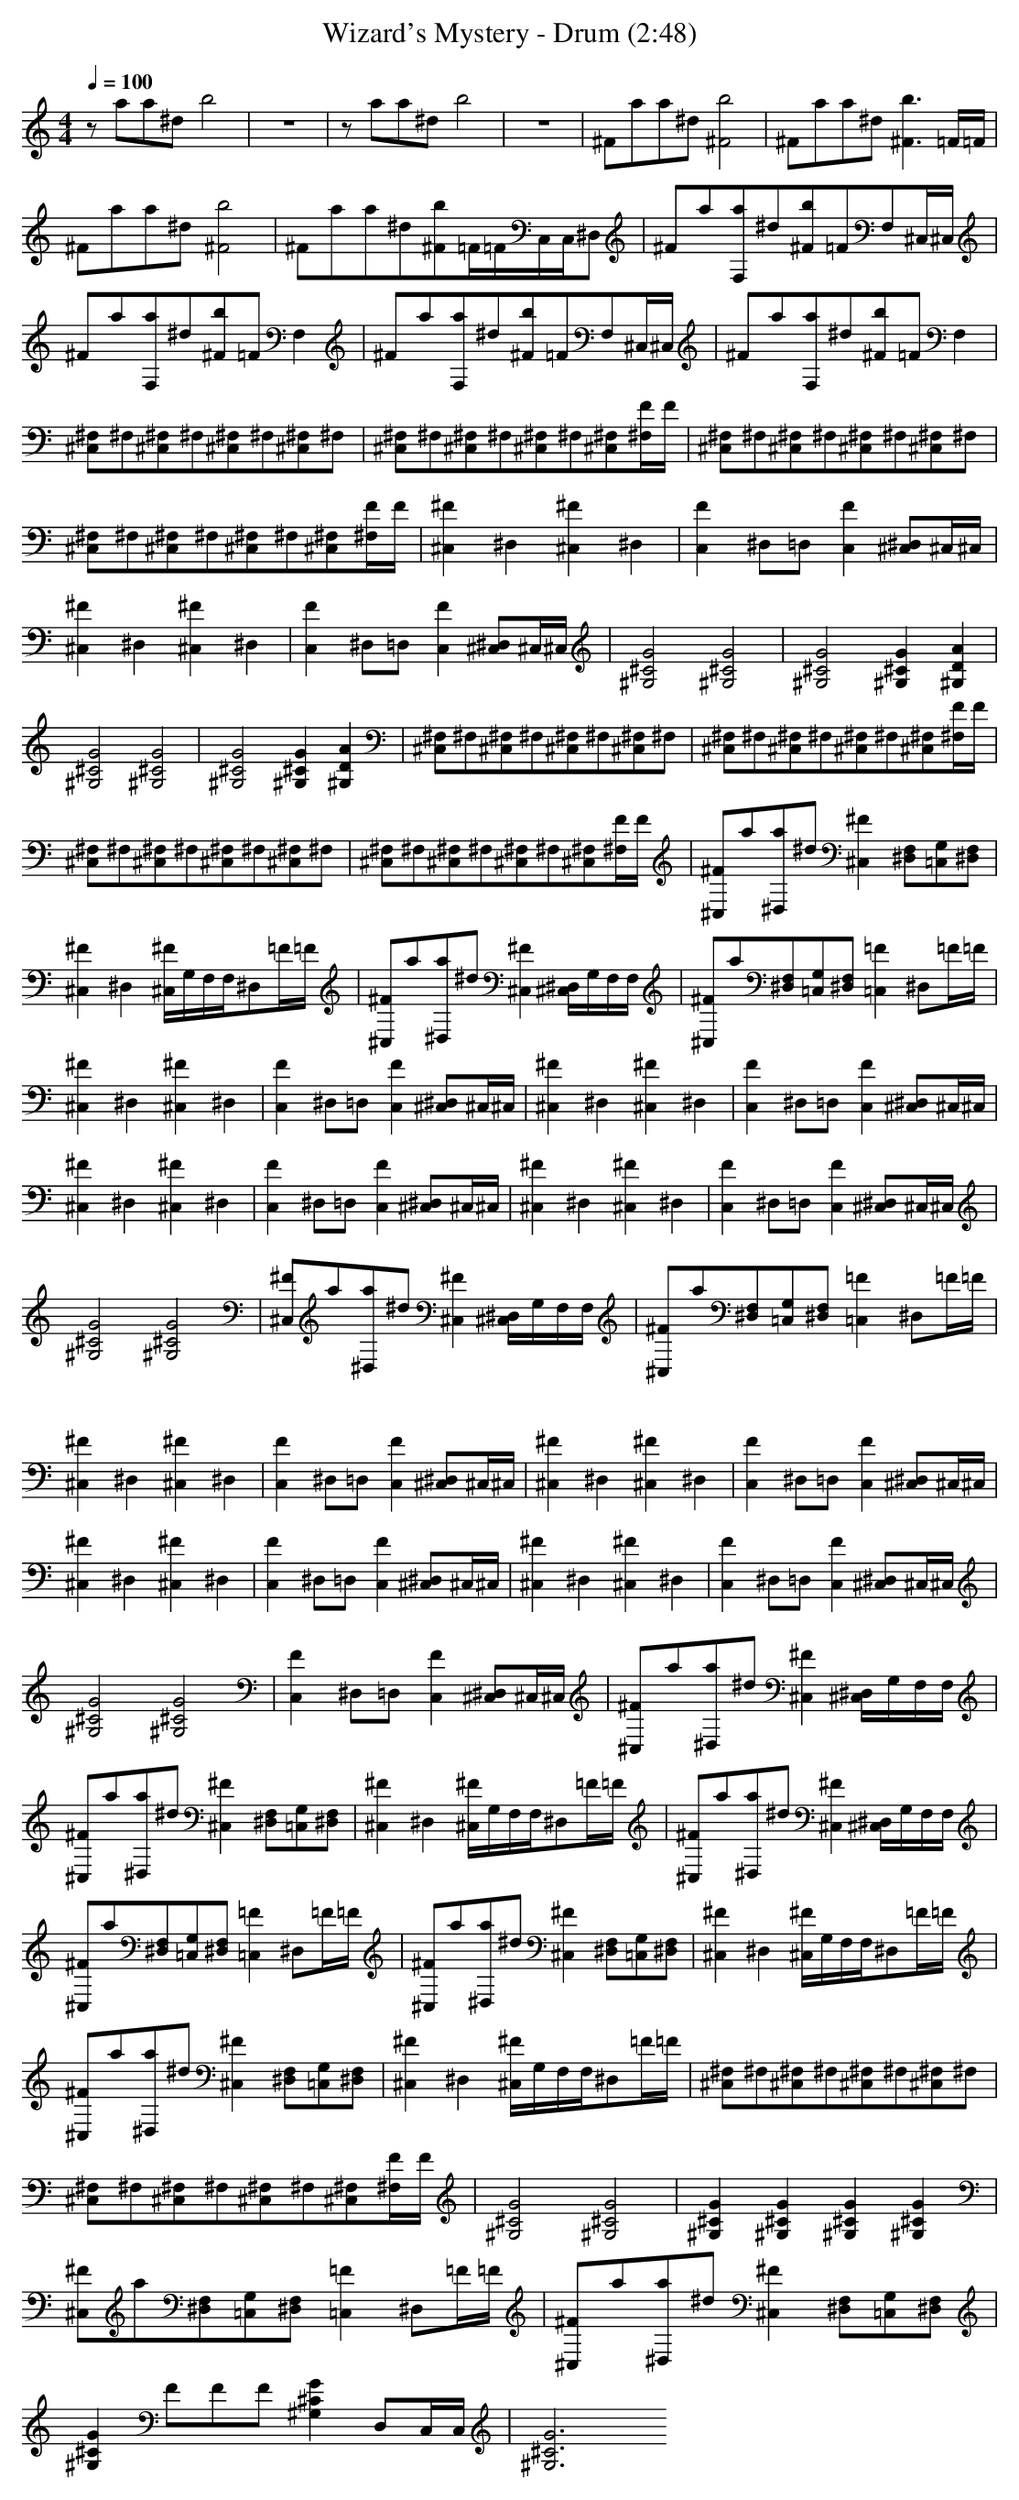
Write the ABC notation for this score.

X:1
T:Wizard's Mystery - Drum (2:48)
M:4/4
L:1/8
M:4/4
K:C
Q:1/4=100
zaa^db4|\
z8|\
zaa^db4|\
z8|\
^Faa^d[^F4b4]|\
^Faa^d[^F3b3]=F/=F/|\
^Faa^d[^F4b4]|\
^Faa^d[^Fb]=F/=F/C,/C,/^D,|\
^Fa[F,a]^d[^Fb]=FF,^C,/^C,/|\
^Fa[F,a]^d[^Fb]=FF,2|\
^Fa[F,a]^d[^Fb]=FF,^C,/^C,/|\
^Fa[F,a]^d[^Fb]=FF,2|\
[^C,^F,]^F,[^C,^F,]^F,[^C,^F,]^F,[^C,^F,]^F,|\
[^C,^F,]^F,[^C,^F,]^F,[^C,^F,]^F,[^C,^F,][^F,/F/]F/|\
[^C,^F,]^F,[^C,^F,]^F,[^C,^F,]^F,[^C,^F,]^F,|\
[^C,^F,]^F,[^C,^F,]^F,[^C,^F,]^F,[^C,^F,][^F,/F/]F/|\
[^C,2^F2]^D,2[^C,2^F2]^D,2|\
[C,2F2]^D,=D,[C,2F2][^C,^D,]^C,/^C,/|\
[^C,2^F2]^D,2[^C,2^F2]^D,2|\
[C,2F2]^D,=D,[C,2F2][^C,^D,]^C,/^C,/|\
[^G,4^C4G4][^G,4^C4G4]|\
[^G,4^C4G4][^G,2^C2G2][^G,2D2A2]|\
[^G,4^C4G4][^G,4^C4G4]|\
[^G,4^C4G4][^G,2^C2G2][^G,2D2A2]|\
[^C,^F,]^F,[^C,^F,]^F,[^C,^F,]^F,[^C,^F,]^F,|\
[^C,^F,]^F,[^C,^F,]^F,[^C,^F,]^F,[^C,^F,][^F,/F/]F/|\
[^C,^F,]^F,[^C,^F,]^F,[^C,^F,]^F,[^C,^F,]^F,|\
[^C,^F,]^F,[^C,^F,]^F,[^C,^F,]^F,[^C,^F,][^F,/F/]F/|\
[^C,^F]a[^D,a]^d[^C,2^F2][^D,2/3F,2/3][=C,2/3G,2/3][^D,2/3F,2/3]|\
[^C,2^F2]^D,2[^C,/^F/]G,/F,/F,/^D,=F/=F/|\
[^C,^F]a[^D,a]^d[^C,2^F2][^C,/^D,/]G,/F,/F,/|\
[^C,^F]a[^D,2/3F,2/3][=C,2/3G,2/3][^D,2/3F,2/3][=C,2=F2]^D,=F/=F/|\
[^C,2^F2]^D,2[^C,2^F2]^D,2|\
[C,2F2]^D,=D,[C,2F2][^C,^D,]^C,/^C,/|\
[^C,2^F2]^D,2[^C,2^F2]^D,2|\
[C,2F2]^D,=D,[C,2F2][^C,^D,]^C,/^C,/|\
[^C,2^F2]^D,2[^C,2^F2]^D,2|\
[C,2F2]^D,=D,[C,2F2][^C,^D,]^C,/^C,/|\
[^C,2^F2]^D,2[^C,2^F2]^D,2|\
[C,2F2]^D,=D,[C,2F2][^C,^D,]^C,/^C,/|\
[^G,4^C4G4][^G,4^C4G4]|\
[^C,^F]a[^D,a]^d[^C,2^F2][^C,/^D,/]G,/F,/F,/|\
[^C,^F]a[^D,2/3F,2/3][=C,2/3G,2/3][^D,2/3F,2/3][=C,2=F2]^D,=F/=F/|\
[^C,2^F2]^D,2[^C,2^F2]^D,2|\
[C,2F2]^D,=D,[C,2F2][^C,^D,]^C,/^C,/|\
[^C,2^F2]^D,2[^C,2^F2]^D,2|\
[C,2F2]^D,=D,[C,2F2][^C,^D,]^C,/^C,/|\
[^C,2^F2]^D,2[^C,2^F2]^D,2|\
[C,2F2]^D,=D,[C,2F2][^C,^D,]^C,/^C,/|\
[^C,2^F2]^D,2[^C,2^F2]^D,2|\
[C,2F2]^D,=D,[C,2F2][^C,^D,]^C,/^C,/|\
[^G,4^C4G4][^G,4^C4G4]|\
[C,2F2]^D,=D,[C,2F2][^C,^D,]^C,/^C,/|\
[^C,^F]a[^D,a]^d[^C,2^F2][^C,/^D,/]G,/F,/F,/|\
[^C,^F]a[^D,a]^d[^C,2^F2][^D,2/3F,2/3][=C,2/3G,2/3][^D,2/3F,2/3]|\
[^C,2^F2]^D,2[^C,/^F/]G,/F,/F,/^D,=F/=F/|\
[^C,^F]a[^D,a]^d[^C,2^F2][^C,/^D,/]G,/F,/F,/|\
[^C,^F]a[^D,2/3F,2/3][=C,2/3G,2/3][^D,2/3F,2/3][=C,2=F2]^D,=F/=F/|\
[^C,^F]a[^D,a]^d[^C,2^F2][^D,2/3F,2/3][=C,2/3G,2/3][^D,2/3F,2/3]|\
[^C,2^F2]^D,2[^C,/^F/]G,/F,/F,/^D,=F/=F/|\
[^C,^F]a[^D,a]^d[^C,2^F2][^D,2/3F,2/3][=C,2/3G,2/3][^D,2/3F,2/3]|\
[^C,2^F2]^D,2[^C,/^F/]G,/F,/F,/^D,=F/=F/|\
[^C,^F,]^F,[^C,^F,]^F,[^C,^F,]^F,[^C,^F,]^F,|\
[^C,^F,]^F,[^C,^F,]^F,[^C,^F,]^F,[^C,^F,][^F,/F/]F/|\
[^G,4^C4G4][^G,4^C4G4]|\
[^G,2^C2G2][^G,2^C2G2][^G,2^C2G2][^G,2^C2G2]|\
[^C,^F]a[^D,2/3F,2/3][=C,2/3G,2/3][^D,2/3F,2/3][=C,2=F2]^D,=F/=F/|\
[^C,^F]a[^D,a]^d[^C,2^F2][^D,2/3F,2/3][=C,2/3G,2/3][^D,2/3F,2/3]|\
[^G,2^C2G2]F2/3F2/3F2/3[^G,2^C2G2]D,C,/C,/|\
[^G,6^C6G6]
